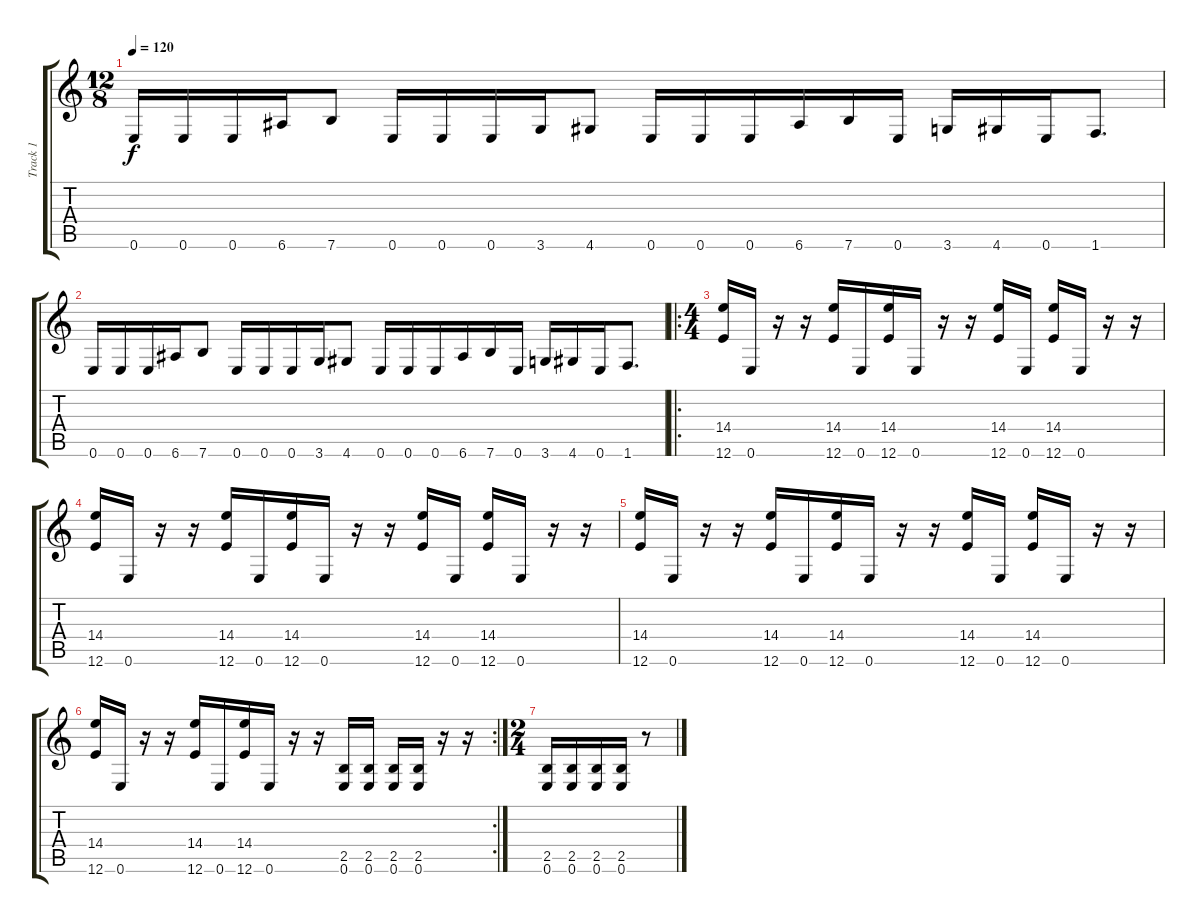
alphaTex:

\track ("Track 1" "Track 1") {instrument electricguitarjazz}
\staff {score tabs}
\tuning (E4 B3 G3 D3 A2 E2) {hide}
\ts (12 8)
\tempo 120
\clef g2
\ks c
0.6.16{dy f} 0.6.16 0.6.16 6.6.16 7.6.8 0.6.16 0.6.16 0.6.16 3.6.16 4.6.8 0.6.16 0.6.16 0.6.16 6.6.16 7.6.16 0.6.16 3.6.16 4.6.16 0.6.16 1.6.8{d} |
0.6.16 0.6.16 0.6.16 6.6.16 7.6.8 0.6.16 0.6.16 0.6.16 3.6.16 4.6.8 0.6.16 0.6.16 0.6.16 6.6.16 7.6.16 0.6.16 3.6.16 4.6.16 0.6.16 1.6.8{d} |
\ro
\ts (4 4)
(14.4 12.6).16 0.6.16 r.16 r.16 (14.4 12.6).16 0.6.16 (14.4 12.6).16 0.6.16 r.16 r.16 (14.4 12.6).16 0.6.16 (14.4 12.6).16 0.6.16 r.16 r.16 |
(14.4 12.6).16 0.6.16 r.16 r.16 (14.4 12.6).16 0.6.16 (14.4 12.6).16 0.6.16 r.16 r.16 (14.4 12.6).16 0.6.16 (14.4 12.6).16 0.6.16 r.16 r.16 |
(14.4 12.6).16 0.6.16 r.16 r.16 (14.4 12.6).16 0.6.16 (14.4 12.6).16 0.6.16 r.16 r.16 (14.4 12.6).16 0.6.16 (14.4 12.6).16 0.6.16 r.16 r.16 |
\rc 2
(14.4 12.6).16 0.6.16 r.16 r.16 (14.4 12.6).16 0.6.16 (14.4 12.6).16 0.6.16 r.16 r.16 (2.5 0.6).16 (2.5 0.6).16 (2.5 0.6).16 (2.5 0.6).16 r.16 r.16 |
\ts (2 4)
(2.5 0.6).16 (2.5 0.6).16 (2.5 0.6).16 (2.5 0.6).16 r.8
